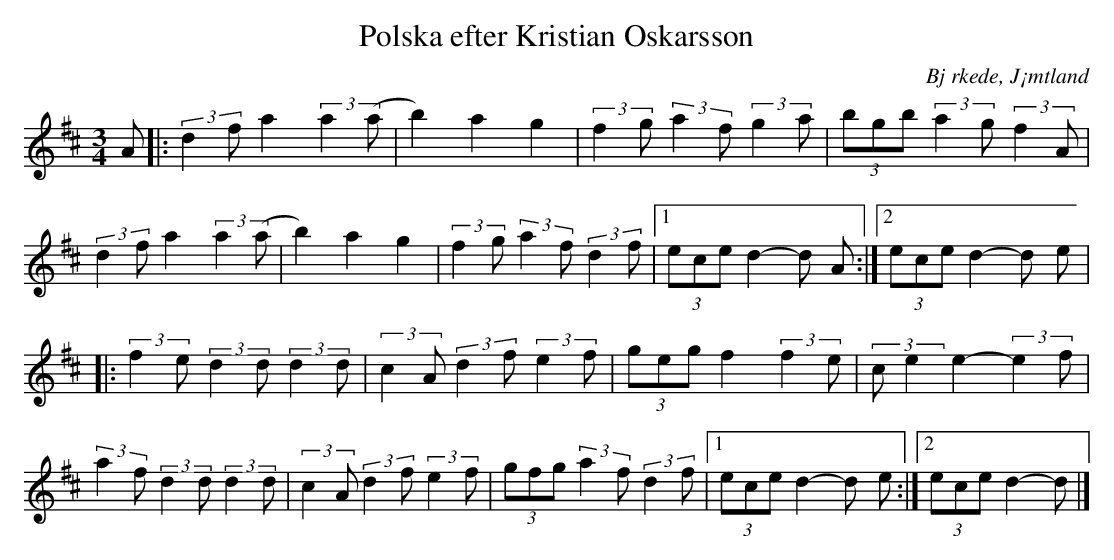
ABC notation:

X:1
T:Polska efter Kristian Oskarsson
O:Bj rkede, J¡mtland
M:3/4
L:1/8
K:D
 A |: (3:2:2 d2f a2 (3:2:2 a2 (a | b2) a2 g2 | (3:2:2 f2g (3:2:2 a2f (3:2:2 g2a | (3bgb (3:2:2 a2g (3:2:2 f2A |
(3:2:2 d2f a2 (3:2:2 a2 (a | b2) a2 g2 | (3:2:2 f2g (3:2:2 a2f (3:2:2 d2f |1 (3ece d2- d A:|2 (3ece d2- d e |
|:(3:2:2 f2e (3:2:2 d2d (3:2:2 d2d | (3:2:2 c2A (3:2:2 d2f (3:2:2 e2f | (3geg f2 (3:2:2 f2e | (3:2:2 ce2 e2- (3:2:2 e2f |
(3:2:2 a2f (3:2:2 d2d (3:2:2 d2d | (3:2:2 c2A (3:2:2 d2f (3:2:2 e2f | (3gfg (3:2:2 a2f (3:2:2 d2f |1 (3ece d2- d e :|2 (3ece d2- d |]
